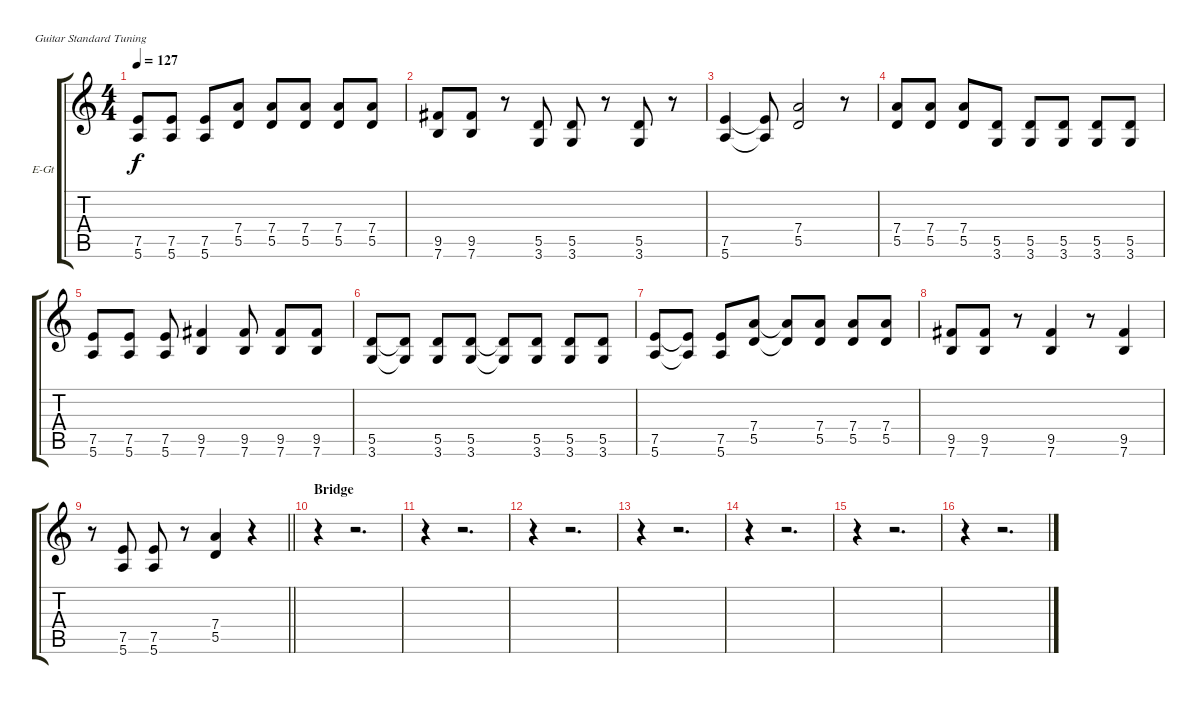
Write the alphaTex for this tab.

\bracketExtendMode groupsimilarinstruments
\firstSystemTrackNameOrientation horizontal
\otherSystemsTrackNameOrientation horizontal
\track ("Track 4" "E-Gt") {instrument distortionguitar}
\staff {score tabs}
\tuning (E4 B3 G3 D3 A2 E2)
\ts (4 4)
\tempo 127
\clef g2
\ks c
(7.5 5.6).8{dy f} (7.5 5.6).8 (7.5 5.6).8 (7.4 5.5).8 (7.4 5.5).8 (7.4 5.5).8 (7.4 5.5).8 (7.4 5.5).8 |
(9.5 7.6).8 (9.5 7.6).8 r.8 (5.5 3.6).8 (5.5 3.6).8 r.8 (5.5 3.6).8 r.8 |
(7.5 5.6).4 (7.5{t} 5.6{t}).8 (7.4 5.5).2 r.8 |
(7.4 5.5).8 (7.4 5.5).8 (7.4 5.5).8 (5.5 3.6).8 (5.5 3.6).8 (5.5 3.6).8 (5.5 3.6).8 (5.5 3.6).8 |
(7.5 5.6).8 (7.5 5.6).8 (7.5 5.6).8 (9.5 7.6).4 (9.5 7.6).8 (9.5 7.6).8 (9.5 7.6).8 |
(5.5 3.6).8 (5.5{t} 3.6{t}).8 (5.5 3.6).8 (5.5 3.6).8 (5.5{t} 3.6{t}).8 (5.5 3.6).8 (5.5 3.6).8 (5.5 3.6).8 |
(7.5 5.6).8 (7.5{t} 5.6{t}).8 (7.5 5.6).8 (7.4 5.5).8 (7.4{t} 5.5{t}).8 (7.4 5.5).8 (7.4 5.5).8 (7.4 5.5).8 |
(9.5 7.6).8 (9.5 7.6).8 r.8 (9.5 7.6).4 r.8 (9.5 7.6).4 |
\barLineRight lightlight
r.8 (7.5 5.6).8 (7.5 5.6).8 r.8 (7.4 5.5).4 r.4 |
\section ("" "Bridge")
r.4 r.2{d} |
r.4 r.2{d} |
r.4 r.2{d} |
r.4 r.2{d} |
r.4 r.2{d} |
r.4 r.2{d} |
r.4 r.2{d}
